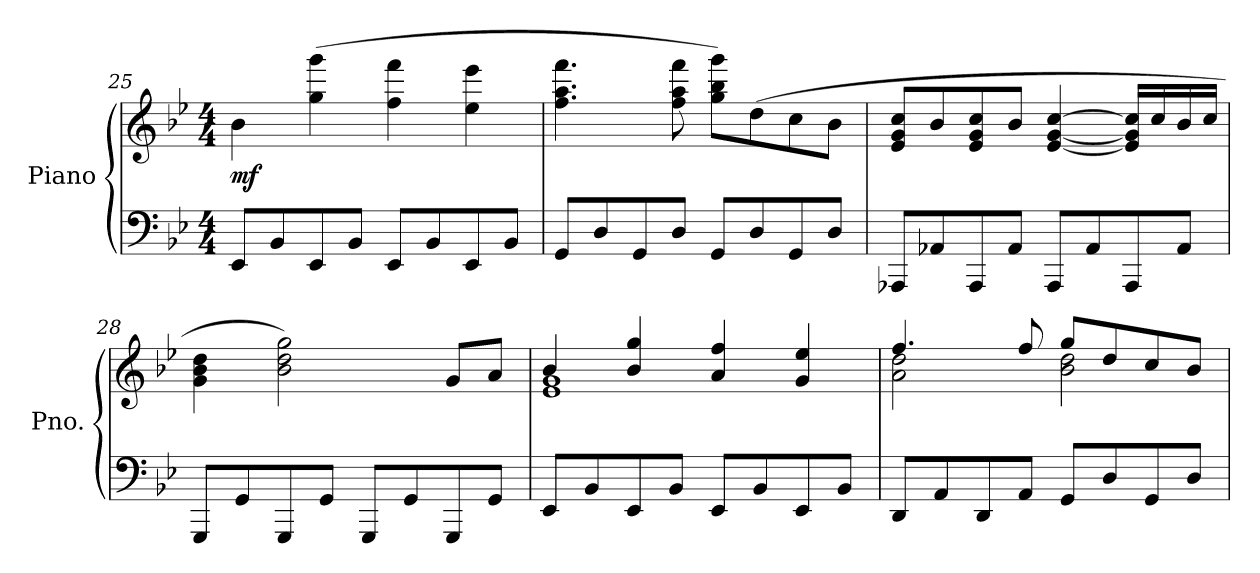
**kern	**kern	**dynam
*part1	*part1	*part1
*staff2	*staff1	*staff1/2
*I"Piano	*	*
*I'Pno.	*	*
!!LO:LB:g=z
*clefF4	*clefG2	*
*k[b-e-]	*k[b-e-]	*
*M4/4	*M4/4	*
=25	=25	=25
!	!	!LO:DY:b
8EE-/L	4b-\	mf
8BB-/	.	.
8EE-/	(4gg\ 4ggg\	.
8BB-/J	.	.
8EE-/L	4ff\ 4fff\	.
8BB-/	.	.
8EE-/	4ee-\ 4eee-\	.
8BB-/J	.	.
=26	=26	=26
8GG/L	4.ff\ 4.aa\ 4.fff\	.
8D/	.	.
8GG/	.	.
8D/J	8ff\ 8aa\ 8fff\	.
8GG/L	8gg\ 8bb-\ 8ggg\L)	.
8D/	(8dd\	.
8GG/	8cc\	.
8D/J	8b-\J	.
=27	=27	=27
8AAA-X/L	8e-/ 8g/ 8cc/L	.
8AA-X/	8b-/	.
8AAA-/	8e-/ 8g/ 8cc/	.
8AA-/J	8b-/J	.
8AAA-/L	[4e-/ [4g/ [4cc/	.
8AA-/	.	.
8AAA-/	16e-/] 16g/] 16cc/]LL	.
.	16cc/	.
8AA-/J	16b-/	.
.	16cc/JJ	.
=28	=28	=28
8GGG/L	4g\ 4b-\ 4dd\	.
8GG/	.	.
8GGG/	2b-\ 2dd\ 2gg\)	.
8GG/J	.	.
8GGG/L	.	.
8GG/	.	.
8GGG/	8g/L	.
8GG/J	8a/J	.
=29	=29	=29
*	*^	*
8EE-/L	4b-/	1e- 1g	.
8BB-/	.	.	.
8EE-/	4b-/ 4gg/	.	.
8BB-/J	.	.	.
8EE-/L	4a/ 4ff/	.	.
8BB-/	.	.	.
8EE-/	4g/ 4ee-/	.	.
8BB-/J	.	.	.
!!LO:LB:g=z	!!
=30	=30	=30	=30
8DD/L	4.ff/	2a\ 2dd\	.
8AA/	.	.	.
8DD/	.	.	.
8AA/J	8ff/	.	.
8GG/L	8gg/L	2b-\ 2dd\	.
8D/	8dd/	.	.
8GG/	8cc/	.	.
8D/J	8b-/J	.	.
*	*v	*v	*
=	=	=
*-	*-	*-
